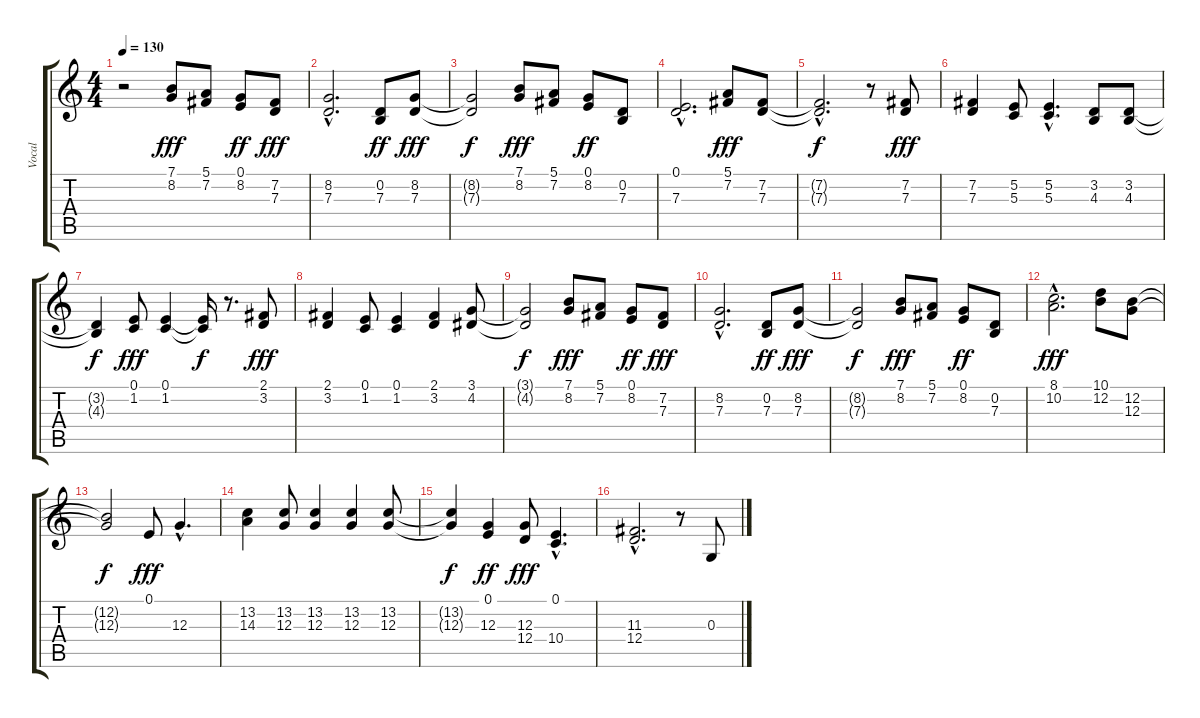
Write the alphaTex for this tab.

\track ("Vocal" "Vocal") {instrument oboe}
\staff {score tabs}
\tuning (E4 B3 G3 D3 A2 E2) {hide}
\ts (4 4)
\tempo 130
\clef g2
\ks c
r.2{dy fff} (7.1 8.2).8 (5.1 7.2).8 (0.1 8.2).8{dy ff} (7.2 7.3).8{dy fff} |
(8.2{hac} 7.3{hac}).2{d} (0.2 7.3).8{dy ff} (8.2 7.3).8{dy fff} |
(8.2{t} 7.3{t}).2{dy f} (7.1 8.2).8{dy fff} (5.1 7.2).8 (0.1 8.2).8{dy ff} (0.2 7.3).8 |
(0.1{hac} 7.3{hac}).2{d} (5.1 7.2).8{dy fff} (7.2 7.3).8 |
(7.2{hac t} 7.3{hac t}).2{d dy f} r.8 (7.2 7.3).8{dy fff} |
(7.2 7.3).4 (5.2 5.3).8 (5.2{hac} 5.3{hac}).4{d} (3.2 4.3).8 (3.2 4.3).8 |
(3.2{t} 4.3{t}).4{dy f} (0.1 1.2).8{dy fff} (0.1 1.2).4 (0.1{t} 1.2{t}).16{dy f} r.8{d} (2.1 3.2).8{dy fff} |
(2.1 3.2).4 (0.1 1.2).8 (0.1 1.2).4 (2.1 3.2).4 (3.1 4.2).8 |
(3.1{t} 4.2{t}).2{dy f} (7.1 8.2).8{dy fff} (5.1 7.2).8 (0.1 8.2).8{dy ff} (7.2 7.3).8{dy fff} |
(8.2{hac} 7.3{hac}).2{d} (0.2 7.3).8{dy ff} (8.2 7.3).8{dy fff} |
(8.2{t} 7.3{t}).2{dy f} (7.1 8.2).8{dy fff} (5.1 7.2).8 (0.1 8.2).8{dy ff} (0.2 7.3).8 |
(8.1{hac} 10.2{hac}).2{d dy fff} (10.1 12.2).8 (12.2 12.3).8 |
(12.2{t} 12.3{t}).2{dy f} 0.1.8{dy fff} 12.3{hac}.4{d} |
(13.2 14.3).4 (13.2 12.3).8 (13.2 12.3).4 (13.2 12.3).4 (13.2 12.3).8 |
(13.2{t} 12.3{t}).4{dy f} (0.1 12.3).4{dy ff} (12.3 12.4).8{dy fff} (0.1{hac} 10.4{hac}).4{d} |
(11.3{hac} 12.4{hac}).2{d} r.8 0.3.8
